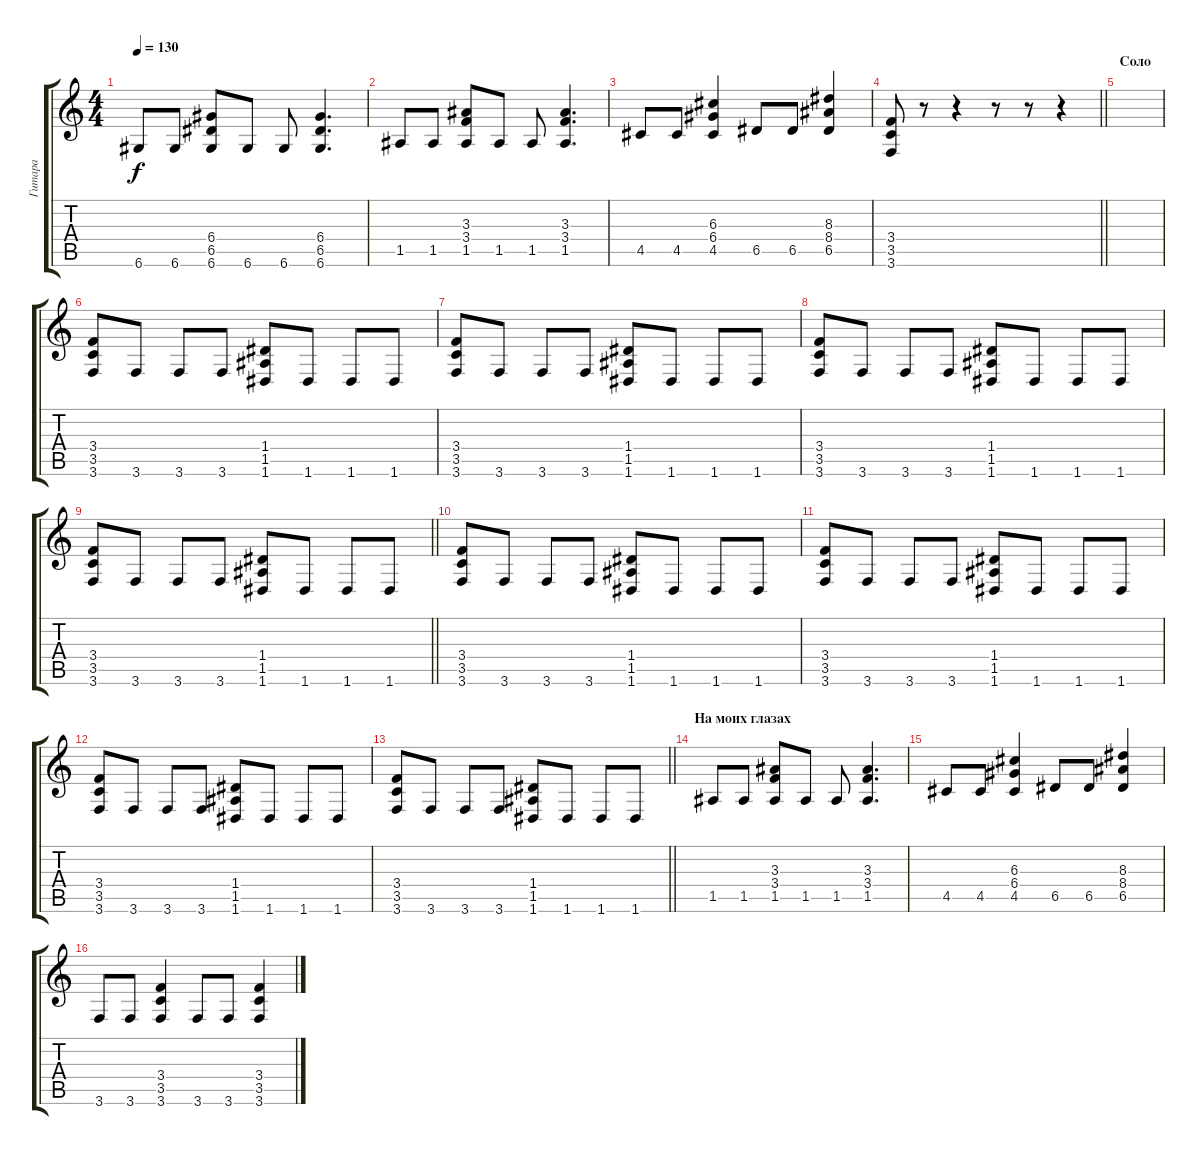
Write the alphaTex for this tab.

\track ("Гитара" "Гитара") {instrument distortionguitar}
\staff {score tabs}
\tuning (E4 B3 G3 D3 A2 D2) {hide}
\ts (4 4)
\tempo 130
\clef g2
\ks c
6.6.8{dy f} 6.6.8 (6.4 6.5 6.6).8 6.6.8 6.6.8 (6.4 6.5 6.6).4{d} |
1.5.8 1.5.8 (3.3 3.4 1.5).8 1.5.8 1.5.8 (3.3 3.4 1.5).4{d} |
4.5.8 4.5.8 (6.3 6.4 4.5).4 6.5.8 6.5.8 (8.3 8.4 6.5).4 |
\barLineRight lightlight
(3.4 3.5 3.6).8 r.8 r.4 r.8 r.8 r.4 |
\section ("" "Соло")
|
(3.4 3.5 3.6).8 3.6.8 3.6.8 3.6.8 (1.4 1.5 1.6).8 1.6.8 1.6.8 1.6.8 |
(3.4 3.5 3.6).8 3.6.8 3.6.8 3.6.8 (1.4 1.5 1.6).8 1.6.8 1.6.8 1.6.8 |
(3.4 3.5 3.6).8 3.6.8 3.6.8 3.6.8 (1.4 1.5 1.6).8 1.6.8 1.6.8 1.6.8 |
\barLineRight lightlight
(3.4 3.5 3.6).8 3.6.8 3.6.8 3.6.8 (1.4 1.5 1.6).8 1.6.8 1.6.8 1.6.8 |
(3.4 3.5 3.6).8 3.6.8 3.6.8 3.6.8 (1.4 1.5 1.6).8 1.6.8 1.6.8 1.6.8 |
(3.4 3.5 3.6).8 3.6.8 3.6.8 3.6.8 (1.4 1.5 1.6).8 1.6.8 1.6.8 1.6.8 |
(3.4 3.5 3.6).8 3.6.8 3.6.8 3.6.8 (1.4 1.5 1.6).8 1.6.8 1.6.8 1.6.8 |
\barLineRight lightlight
(3.4 3.5 3.6).8 3.6.8 3.6.8 3.6.8 (1.4 1.5 1.6).8 1.6.8 1.6.8 1.6.8 |
\section ("" "На моих глазах")
1.5.8 1.5.8 (3.3 3.4 1.5).8 1.5.8 1.5.8 (3.3 3.4 1.5).4{d} |
4.5.8 4.5.8 (6.3 6.4 4.5).4 6.5.8 6.5.8 (8.3 8.4 6.5).4 |
3.6.8 3.6.8 (3.4 3.5 3.6).4 3.6.8 3.6.8 (3.4 3.5 3.6).4
